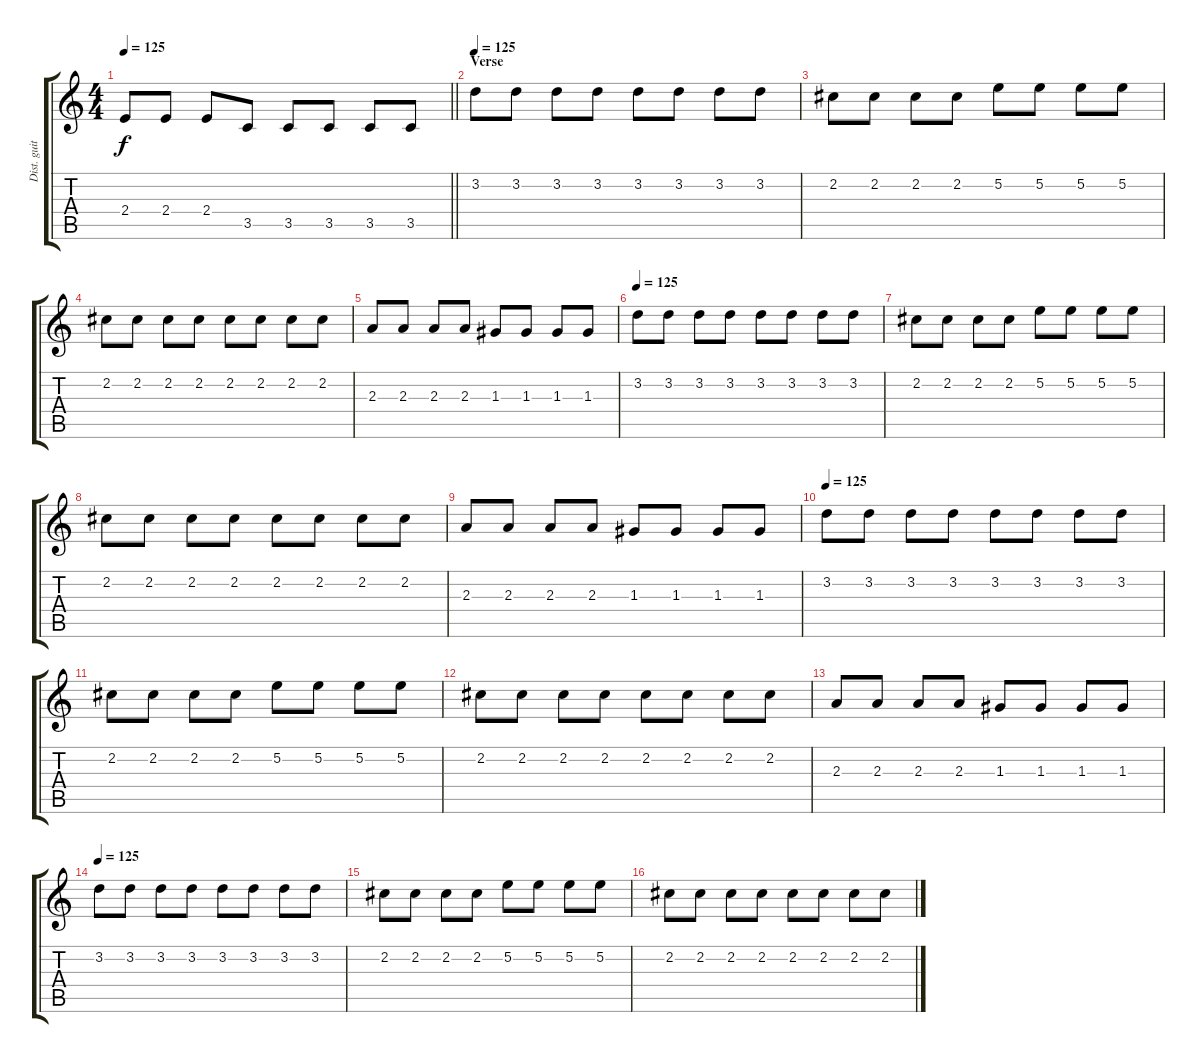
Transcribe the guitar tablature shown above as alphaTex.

\track ("Dist. guitar 2" "Dist. guit") {instrument overdrivenguitar}
\staff {score tabs}
\tuning (E4 B3 G3 D3 A2 E2) {hide}
\ts (4 4)
\tempo 125
\clef g2
\barLineRight lightlight
\ks c
2.4.8{dy f} 2.4.8 2.4.8 3.5.8 3.5.8 3.5.8 3.5.8 3.5.8 |
\section ("" "Verse")
\tempo 125
3.2.8 3.2.8 3.2.8 3.2.8 3.2.8 3.2.8 3.2.8 3.2.8 |
2.2.8 2.2.8 2.2.8 2.2.8 5.2.8 5.2.8 5.2.8 5.2.8 |
2.2.8 2.2.8 2.2.8 2.2.8 2.2.8 2.2.8 2.2.8 2.2.8 |
2.3.8 2.3.8 2.3.8 2.3.8 1.3.8 1.3.8 1.3.8 1.3.8 |
\tempo 125
3.2.8 3.2.8 3.2.8 3.2.8 3.2.8 3.2.8 3.2.8 3.2.8 |
2.2.8 2.2.8 2.2.8 2.2.8 5.2.8 5.2.8 5.2.8 5.2.8 |
2.2.8 2.2.8 2.2.8 2.2.8 2.2.8 2.2.8 2.2.8 2.2.8 |
2.3.8 2.3.8 2.3.8 2.3.8 1.3.8 1.3.8 1.3.8 1.3.8 |
\tempo 125
3.2.8 3.2.8 3.2.8 3.2.8 3.2.8 3.2.8 3.2.8 3.2.8 |
2.2.8 2.2.8 2.2.8 2.2.8 5.2.8 5.2.8 5.2.8 5.2.8 |
2.2.8 2.2.8 2.2.8 2.2.8 2.2.8 2.2.8 2.2.8 2.2.8 |
2.3.8 2.3.8 2.3.8 2.3.8 1.3.8 1.3.8 1.3.8 1.3.8 |
\tempo 125
3.2.8 3.2.8 3.2.8 3.2.8 3.2.8 3.2.8 3.2.8 3.2.8 |
2.2.8 2.2.8 2.2.8 2.2.8 5.2.8 5.2.8 5.2.8 5.2.8 |
2.2.8 2.2.8 2.2.8 2.2.8 2.2.8 2.2.8 2.2.8 2.2.8
